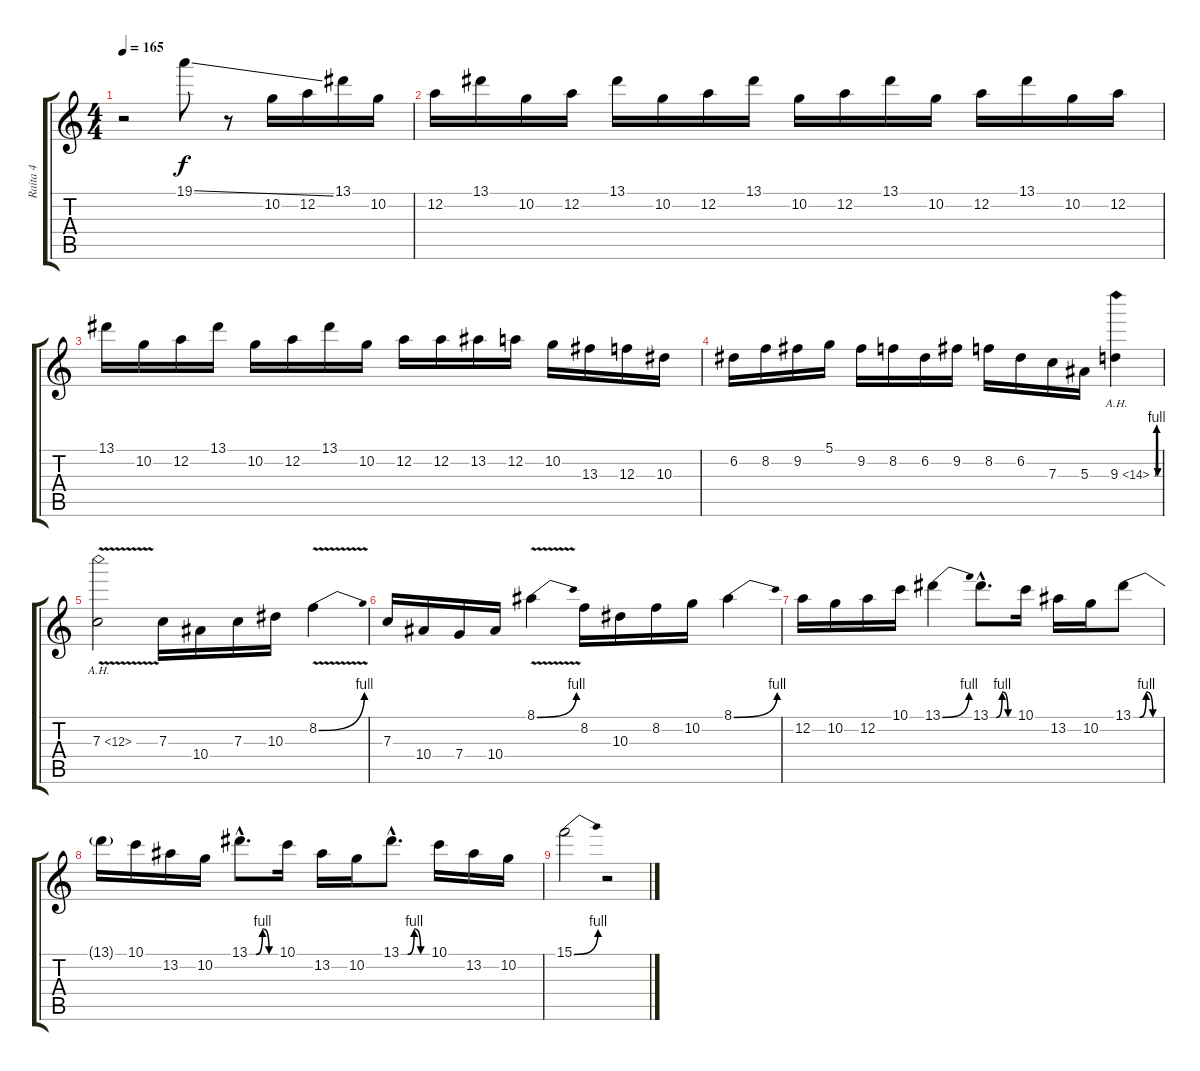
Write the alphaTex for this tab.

\track ("Raita 4" "Raita 4") {instrument distortionguitar}
\staff {score tabs}
\tuning (D4 A3 F3 C3 G2 C2) {hide}
\ts (4 4)
\tempo 165
\clef g2
\ks c
r.2{dy f} 19.1{ss}.8 r.8 10.2.16 12.2.16 13.1.16 10.2.16 |
12.2.16 13.1.16 10.2.16 12.2.16 13.1.16 10.2.16 12.2.16 13.1.16 10.2.16 12.2.16 13.1.16 10.2.16 12.2.16 13.1.16 10.2.16 12.2.16 |
13.1.16 10.2.16 12.2.16 13.1.16 10.2.16 12.2.16 13.1.16 10.2.16 12.2.16 12.2.16 13.2.16 12.2.16 10.2.16 13.3.16 12.3.16 10.3.16 |
6.2.16 8.2.16 9.2.16 5.1.16 9.2.16 8.2.16 6.2.16 9.2.16 8.2.16 6.2.16 7.3.16 5.3.16 9.3{be (custom 0 0 15 0 30 4 45 0 60 0) ah 5}.4 |
7.3{ah 5 v}.2 7.3.16 10.4.16 7.3.16 10.3.16 8.2{be (bend 0 0 60 4) v}.4 |
7.3.16 10.4.16 7.4.16 10.4.16 8.1{be (bend 0 0 60 4) v}.4 8.2.16 10.3.16 8.2.16 10.2.16 8.1{be (bend 0 0 60 4)}.4 |
12.2.16 10.2.16 12.2.16 10.1.16 13.1{be (bend 0 0 60 4)}.4 13.1{be (custom 0 0 15 0 30 4 45 0 60 0) hac}.8{d} 10.1.16 13.2.16 10.2.16 13.1{be (custom 0 0 15 0 30 4 45 0 60 0)}.8 |
13.1{t}.16 10.1.16 13.2.16 10.2.16 13.1{be (custom 0 0 15 0 30 4 45 0 60 0) hac}.8{d} 10.1.16 13.2.16 10.2.16 13.1{be (custom 0 0 15 0 30 4 45 0 60 0) hac}.8{d} 10.1.16 13.2.16 10.2.16 |
15.1{be (bend 0 0 60 4)}.2 r.2
